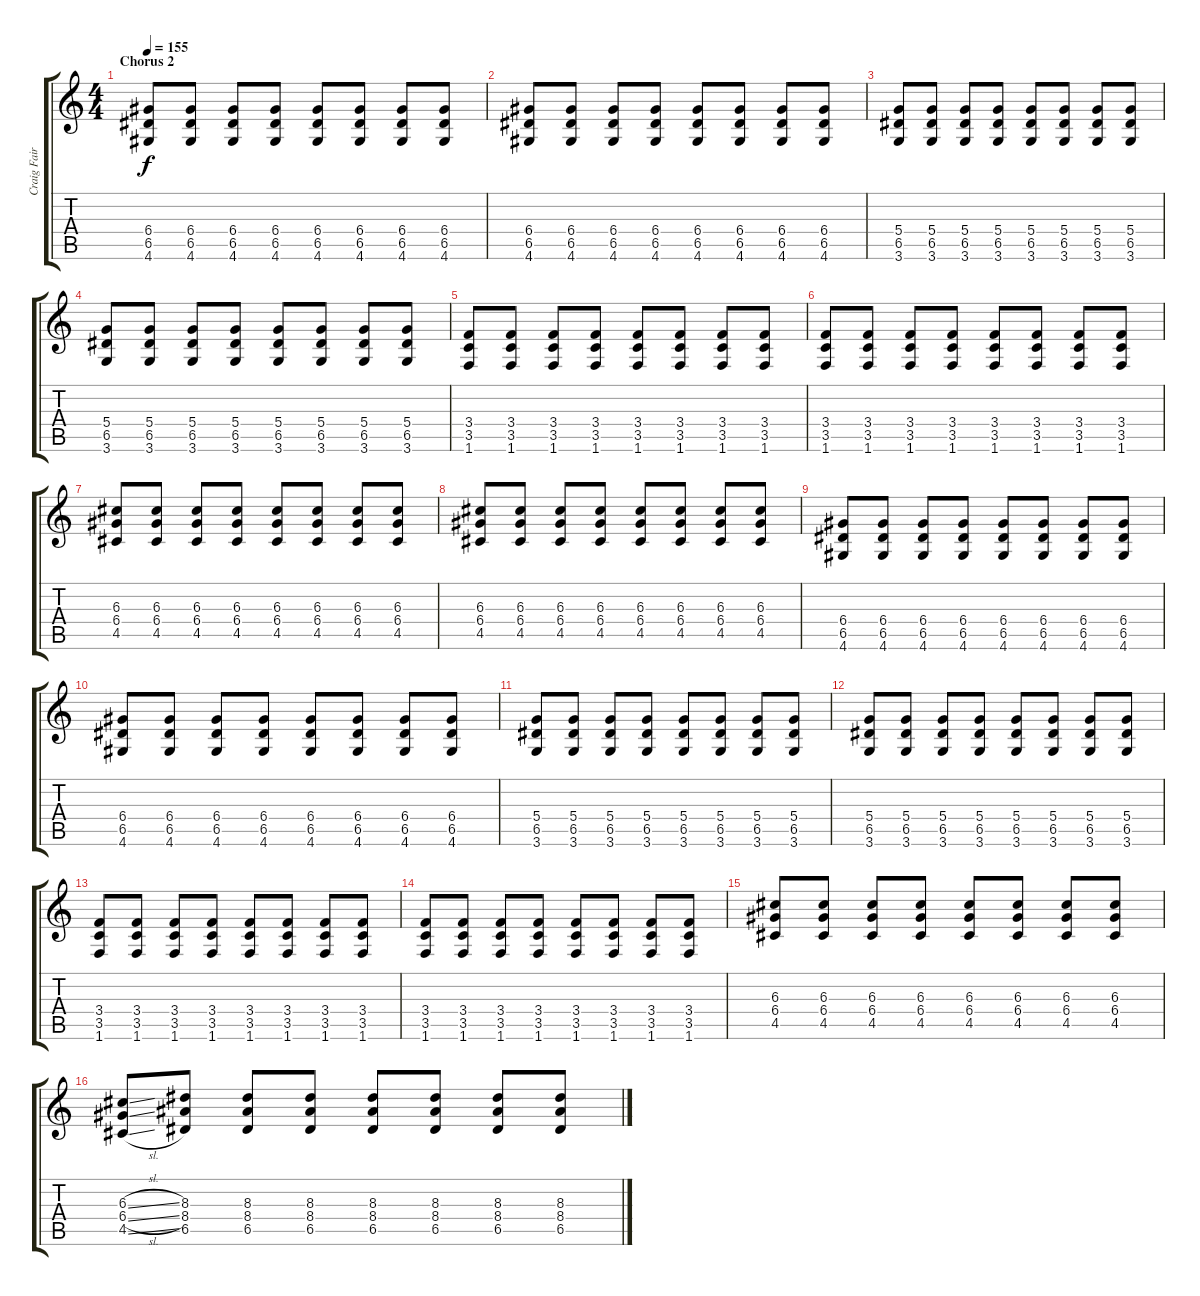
\track ("Craig Fairbaugh Guitar 1" "Craig Fair") {mute instrument overdrivenguitar}
\staff {score tabs}
\tuning (E4 B3 G3 D3 A2 E2) {hide}
\ts (4 4)
\section ("" "Chorus 2")
\tempo 155
\clef g2
\ks c
(6.4 6.5 4.6).8{dy f} (6.4 6.5 4.6).8 (6.4 6.5 4.6).8 (6.4 6.5 4.6).8 (6.4 6.5 4.6).8 (6.4 6.5 4.6).8 (6.4 6.5 4.6).8 (6.4 6.5 4.6).8 |
(6.4 6.5 4.6).8 (6.4 6.5 4.6).8 (6.4 6.5 4.6).8 (6.4 6.5 4.6).8 (6.4 6.5 4.6).8 (6.4 6.5 4.6).8 (6.4 6.5 4.6).8 (6.4 6.5 4.6).8 |
(5.4 6.5 3.6).8 (5.4 6.5 3.6).8 (5.4 6.5 3.6).8 (5.4 6.5 3.6).8 (5.4 6.5 3.6).8 (5.4 6.5 3.6).8 (5.4 6.5 3.6).8 (5.4 6.5 3.6).8 |
(5.4 6.5 3.6).8 (5.4 6.5 3.6).8 (5.4 6.5 3.6).8 (5.4 6.5 3.6).8 (5.4 6.5 3.6).8 (5.4 6.5 3.6).8 (5.4 6.5 3.6).8 (5.4 6.5 3.6).8 |
(3.4 3.5 1.6).8 (3.4 3.5 1.6).8 (3.4 3.5 1.6).8 (3.4 3.5 1.6).8 (3.4 3.5 1.6).8 (3.4 3.5 1.6).8 (3.4 3.5 1.6).8 (3.4 3.5 1.6).8 |
(3.4 3.5 1.6).8 (3.4 3.5 1.6).8 (3.4 3.5 1.6).8 (3.4 3.5 1.6).8 (3.4 3.5 1.6).8 (3.4 3.5 1.6).8 (3.4 3.5 1.6).8 (3.4 3.5 1.6).8 |
(6.3 6.4 4.5).8 (6.3 6.4 4.5).8 (6.3 6.4 4.5).8 (6.3 6.4 4.5).8 (6.3 6.4 4.5).8 (6.3 6.4 4.5).8 (6.3 6.4 4.5).8 (6.3 6.4 4.5).8 |
(6.3 6.4 4.5).8 (6.3 6.4 4.5).8 (6.3 6.4 4.5).8 (6.3 6.4 4.5).8 (6.3 6.4 4.5).8 (6.3 6.4 4.5).8 (6.3 6.4 4.5).8 (6.3 6.4 4.5).8 |
(6.4 6.5 4.6).8 (6.4 6.5 4.6).8 (6.4 6.5 4.6).8 (6.4 6.5 4.6).8 (6.4 6.5 4.6).8 (6.4 6.5 4.6).8 (6.4 6.5 4.6).8 (6.4 6.5 4.6).8 |
(6.4 6.5 4.6).8 (6.4 6.5 4.6).8 (6.4 6.5 4.6).8 (6.4 6.5 4.6).8 (6.4 6.5 4.6).8 (6.4 6.5 4.6).8 (6.4 6.5 4.6).8 (6.4 6.5 4.6).8 |
(5.4 6.5 3.6).8 (5.4 6.5 3.6).8 (5.4 6.5 3.6).8 (5.4 6.5 3.6).8 (5.4 6.5 3.6).8 (5.4 6.5 3.6).8 (5.4 6.5 3.6).8 (5.4 6.5 3.6).8 |
(5.4 6.5 3.6).8 (5.4 6.5 3.6).8 (5.4 6.5 3.6).8 (5.4 6.5 3.6).8 (5.4 6.5 3.6).8 (5.4 6.5 3.6).8 (5.4 6.5 3.6).8 (5.4 6.5 3.6).8 |
(3.4 3.5 1.6).8 (3.4 3.5 1.6).8 (3.4 3.5 1.6).8 (3.4 3.5 1.6).8 (3.4 3.5 1.6).8 (3.4 3.5 1.6).8 (3.4 3.5 1.6).8 (3.4 3.5 1.6).8 |
(3.4 3.5 1.6).8 (3.4 3.5 1.6).8 (3.4 3.5 1.6).8 (3.4 3.5 1.6).8 (3.4 3.5 1.6).8 (3.4 3.5 1.6).8 (3.4 3.5 1.6).8 (3.4 3.5 1.6).8 |
(6.3 6.4 4.5).8 (6.3 6.4 4.5).8 (6.3 6.4 4.5).8 (6.3 6.4 4.5).8 (6.3 6.4 4.5).8 (6.3 6.4 4.5).8 (6.3 6.4 4.5).8 (6.3 6.4 4.5).8 |
(6.3{sl} 6.4{sl} 4.5{sl}).8 (8.3 8.4 6.5).8 (8.3 8.4 6.5).8 (8.3 8.4 6.5).8 (8.3 8.4 6.5).8 (8.3 8.4 6.5).8 (8.3 8.4 6.5).8 (8.3 8.4 6.5).8
